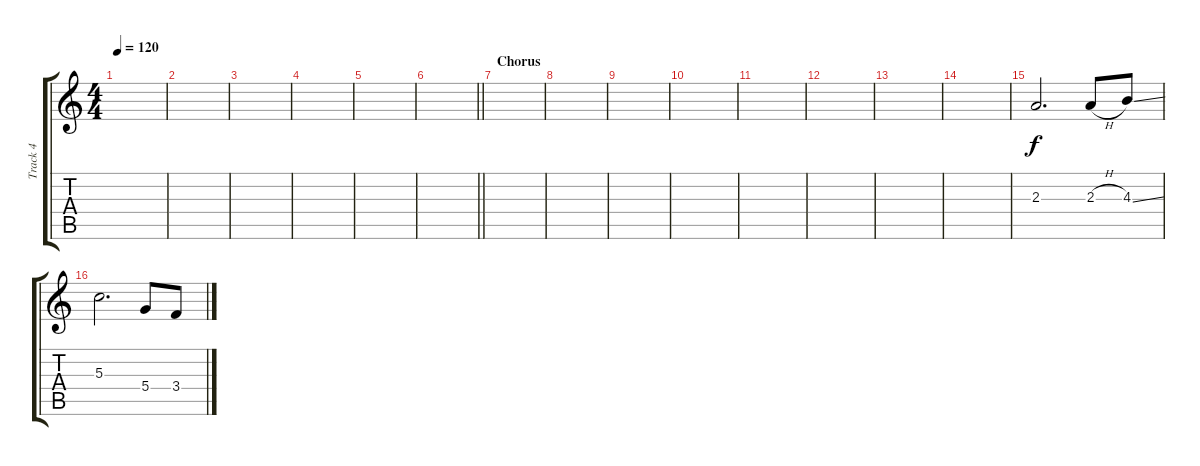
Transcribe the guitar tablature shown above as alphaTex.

\track ("Track 4" "Track 4") {instrument overdrivenguitar}
\staff {score tabs}
\tuning (E4 B3 G3 D3 A2 E2) {hide}
\ts (4 4)
\tempo 120
\clef g2
\ks c
|
|
|
|
|
\barLineRight lightlight
|
\section ("" "Chorus")
|
|
|
|
|
|
|
|
2.3.2{d volume 10 instrument overdrivenguitar} 2.3{h}.8 4.3{ss}.8 |
5.3.2{d} 5.4.8 3.4.8
